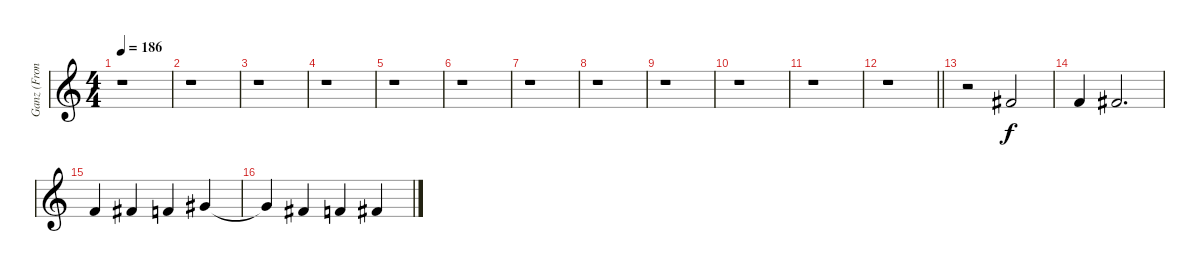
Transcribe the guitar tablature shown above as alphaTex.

\track ("Ganz (Front Vocal)" "Ganz (Fron") {instrument violin}
\staff {score}
\tuning (Eb4 Bb3 Gb3 Db3 Ab2 Db2) {hide}
\ts (4 4)
\tempo 186
\clef g2
\ks c
r.1{dy f} |
r.1 |
r.1 |
r.1 |
r.1 |
r.1 |
r.1 |
r.1 |
r.1 |
r.1 |
r.1 |
\barLineRight lightlight
r.1 |
r.2 3.1.2 |
2.1.4 3.1.2{d} |
2.1.4 3.1.4 2.1.4 5.1.4 |
5.1{t}.4 3.1.4 2.1.4 3.1.4
